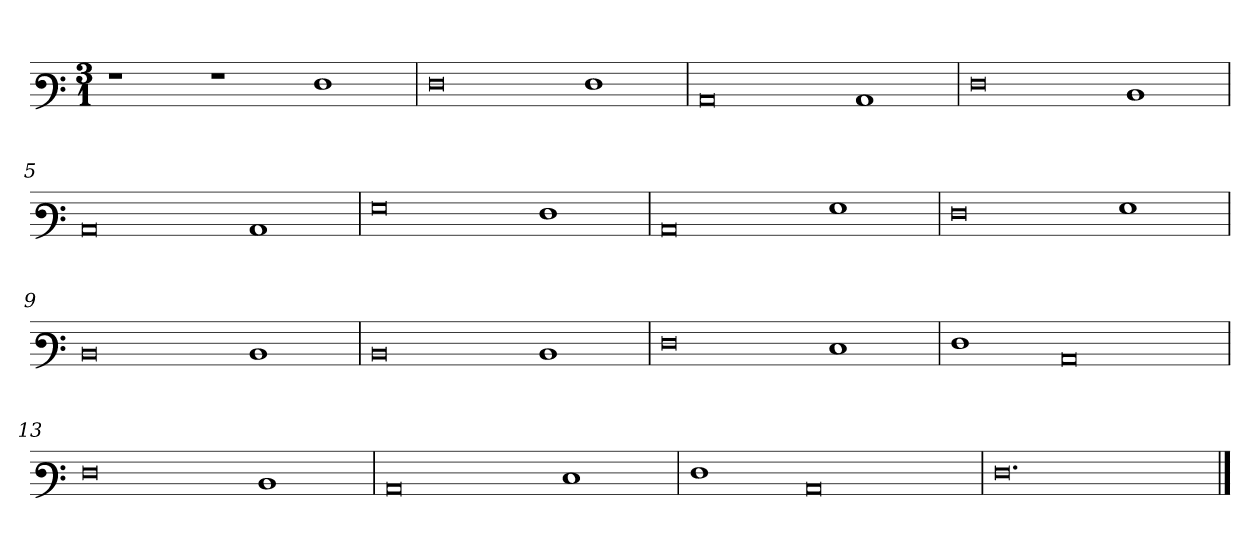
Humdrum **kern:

**kern
*part1
*staff1
*clefF3
*k[]
*M3/1
=1
1r
1r
1F
=2
0F
1F
=3
0C
1C
=4
0F
1D
=5
0C
1C
=6
0G
1F
=7
0C
1G
=8
0F
1G
=9
0D
1D
=10
0D
1D
=11
0F
1E
=12
1F
0C
=13
0F
1D
=14
0C
1E
=15
1F
0C
=16
0.F
==
*-
